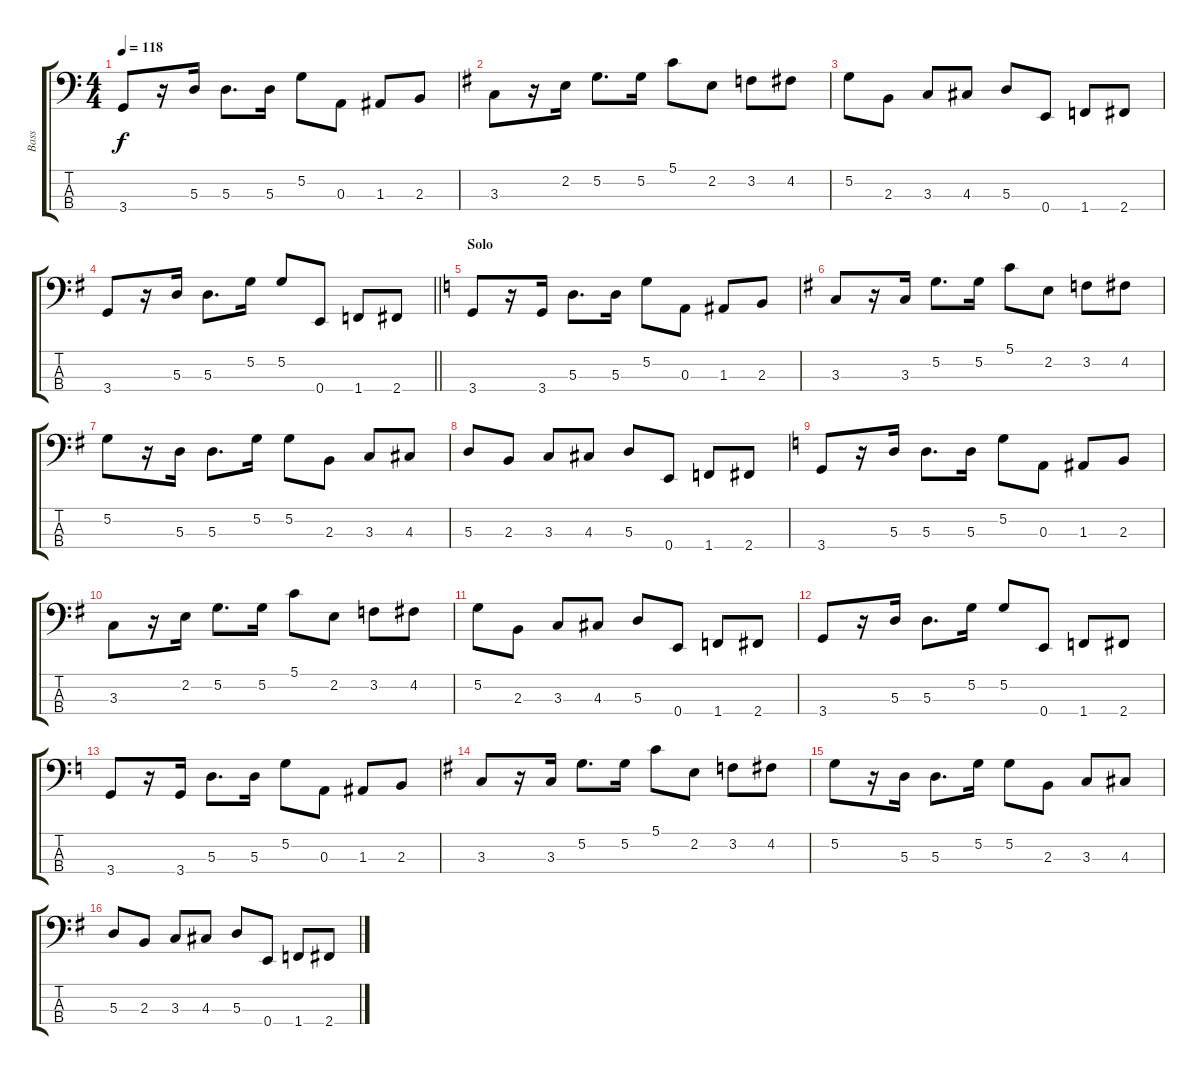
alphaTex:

\track ("Bass" "Bass") {instrument electricbassfinger}
\staff {score tabs}
\tuning (G2 D2 A1 E1) {hide}
\ts (4 4)
\tempo 118
\clef f4
\ks c
3.4.8{dy f} r.16 5.3.16 5.3.8{d} 5.3.16 5.2.8 0.3.8 1.3.8 2.3.8 |
\ks g
3.3.8 r.16 2.2.16 5.2.8{d} 5.2.16 5.1.8 2.2.8 3.2.8 4.2.8 |
5.2.8 2.3.8 3.3.8 4.3.8 5.3.8 0.4.8 1.4.8 2.4.8 |
\barLineRight lightlight
3.4.8 r.16 5.3.16 5.3.8{d} 5.2.16 5.2.8 0.4.8 1.4.8 2.4.8 |
\section ("" "Solo")
\ks c
3.4.8 r.16 3.4.16 5.3.8{d} 5.3.16 5.2.8 0.3.8 1.3.8 2.3.8 |
\ks g
3.3.8 r.16 3.3.16 5.2.8{d} 5.2.16 5.1.8 2.2.8 3.2.8 4.2.8 |
5.2.8 r.16 5.3.16 5.3.8{d} 5.2.16 5.2.8 2.3.8 3.3.8 4.3.8 |
5.3.8 2.3.8 3.3.8 4.3.8 5.3.8 0.4.8 1.4.8 2.4.8 |
\ks c
3.4.8 r.16 5.3.16 5.3.8{d} 5.3.16 5.2.8 0.3.8 1.3.8 2.3.8 |
\ks g
3.3.8 r.16 2.2.16 5.2.8{d} 5.2.16 5.1.8 2.2.8 3.2.8 4.2.8 |
5.2.8 2.3.8 3.3.8 4.3.8 5.3.8 0.4.8 1.4.8 2.4.8 |
3.4.8 r.16 5.3.16 5.3.8{d} 5.2.16 5.2.8 0.4.8 1.4.8 2.4.8 |
\ks c
3.4.8 r.16 3.4.16 5.3.8{d} 5.3.16 5.2.8 0.3.8 1.3.8 2.3.8 |
\ks g
3.3.8 r.16 3.3.16 5.2.8{d} 5.2.16 5.1.8 2.2.8 3.2.8 4.2.8 |
5.2.8 r.16 5.3.16 5.3.8{d} 5.2.16 5.2.8 2.3.8 3.3.8 4.3.8 |
5.3.8 2.3.8 3.3.8 4.3.8 5.3.8 0.4.8 1.4.8 2.4.8
